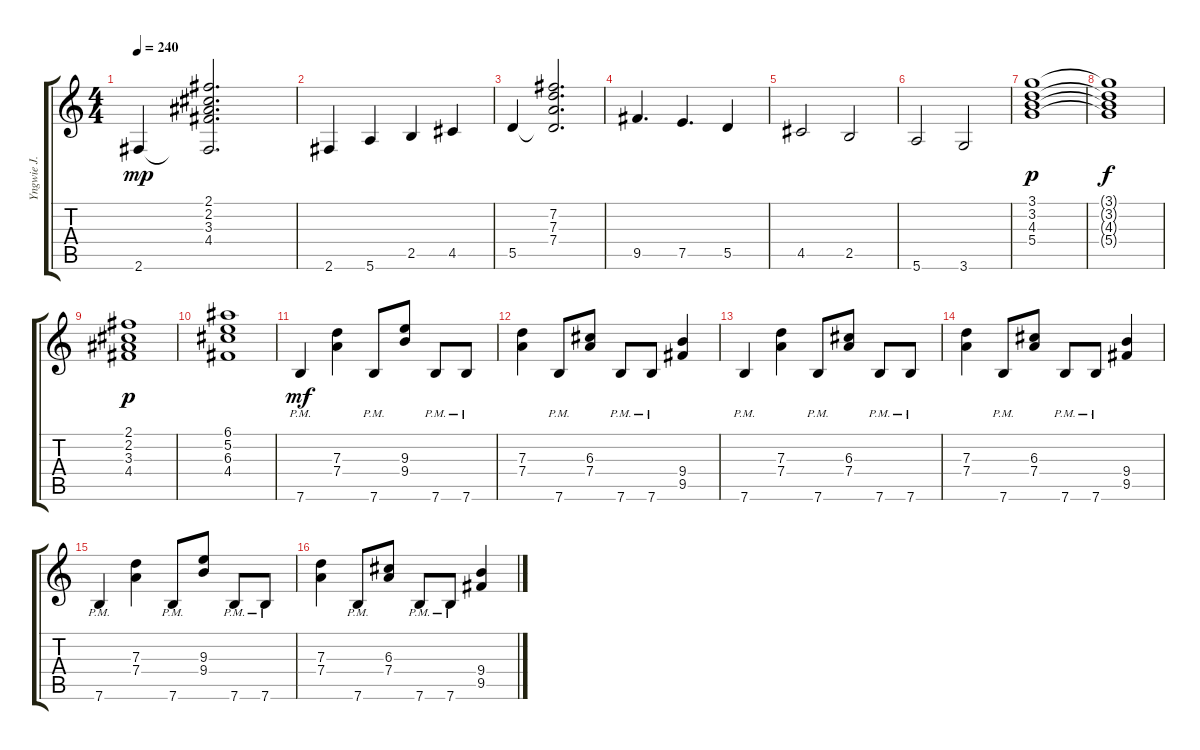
\track ("Yngwie J. Malmsteen (Lead Guitar)" "Yngwie J. ") {instrument overdrivenguitar}
\staff {score tabs}
\tuning (E4 B3 G3 D3 A2 E2) {hide}
\ts (4 4)
\tempo 240
\clef g2
\ks c
2.6.4{dy mp} (2.1 2.2 3.3 4.4 2.6{t}).2{d} |
2.6.4 5.6.4 2.5.4 4.5.4 |
5.5.4 (7.2 7.3 7.4 5.5{t}).2{d} |
9.5.4{d} 7.5.4{d} 5.5.4 |
4.5.2 2.5.2 |
5.6.2 3.6.2 |
(3.1 3.2 4.3 5.4).1{dy p} |
(3.1{t} 3.2{t} 4.3{t} 5.4{t}).1{dy f} |
(2.1 2.2 3.3 4.4).1{dy p} |
(6.1 5.2 6.3 4.4).1 |
7.6{pm}.4{dy mf} (7.3 7.4).4 7.6{pm}.8 (9.3 9.4).8 7.6{pm}.8 7.6{pm}.8 |
(7.3 7.4).4 7.6{pm}.8 (6.3 7.4).8 7.6{pm}.8 7.6{pm}.8 (9.4 9.5).4 |
7.6{pm}.4 (7.3 7.4).4 7.6{pm}.8 (6.3 7.4).8 7.6{pm}.8 7.6{pm}.8 |
(7.3 7.4).4 7.6{pm}.8 (6.3 7.4).8 7.6{pm}.8 7.6{pm}.8 (9.4 9.5).4 |
7.6{pm}.4 (7.3 7.4).4 7.6{pm}.8 (9.3 9.4).8 7.6{pm}.8 7.6{pm}.8 |
(7.3 7.4).4 7.6{pm}.8 (6.3 7.4).8 7.6{pm}.8 7.6{pm}.8 (9.4 9.5).4
